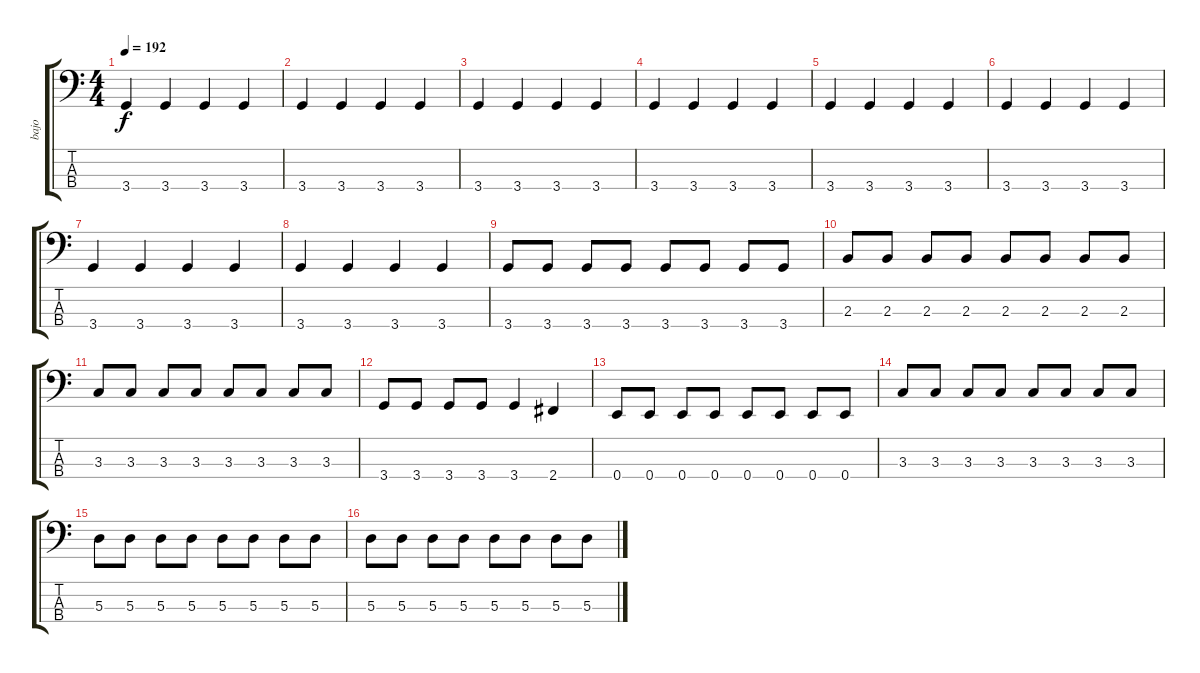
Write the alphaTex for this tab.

\track ("bajo" "bajo") {instrument electricbasspick}
\staff {score tabs}
\tuning (G2 D2 A1 E1) {hide}
\ts (4 4)
\tempo 192
\clef f4
\ks c
3.4.4{dy f instrument electricbasspick} 3.4.4 3.4.4 3.4.4 |
3.4.4 3.4.4 3.4.4 3.4.4 |
3.4.4 3.4.4 3.4.4 3.4.4 |
3.4.4 3.4.4 3.4.4 3.4.4 |
3.4.4 3.4.4 3.4.4 3.4.4 |
3.4.4 3.4.4 3.4.4 3.4.4 |
3.4.4 3.4.4 3.4.4 3.4.4 |
3.4.4 3.4.4 3.4.4 3.4.4 |
3.4.8 3.4.8 3.4.8 3.4.8 3.4.8 3.4.8 3.4.8 3.4.8 |
2.3.8 2.3.8 2.3.8 2.3.8 2.3.8 2.3.8 2.3.8 2.3.8 |
3.3.8 3.3.8 3.3.8 3.3.8 3.3.8 3.3.8 3.3.8 3.3.8 |
3.4.8 3.4.8 3.4.8 3.4.8 3.4.4 2.4.4 |
0.4.8 0.4.8 0.4.8 0.4.8 0.4.8 0.4.8 0.4.8 0.4.8 |
3.3.8 3.3.8 3.3.8 3.3.8 3.3.8 3.3.8 3.3.8 3.3.8 |
5.3.8 5.3.8 5.3.8 5.3.8 5.3.8 5.3.8 5.3.8 5.3.8 |
5.3.8 5.3.8 5.3.8 5.3.8 5.3.8 5.3.8 5.3.8 5.3.8
